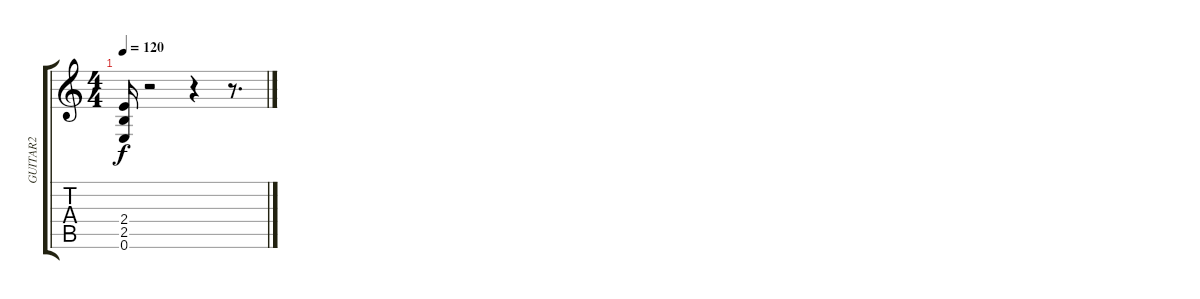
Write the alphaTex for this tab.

\track ("GUITAR2" "GUITAR2") {instrument distortionguitar}
\staff {score tabs}
\tuning (E4 B3 G3 D3 A2 E2) {hide}
\ts (4 4)
\tempo 120
\clef g2
\ks c
(2.4 2.5 0.6).16{dy f} r.2 r.4 r.8{d}
